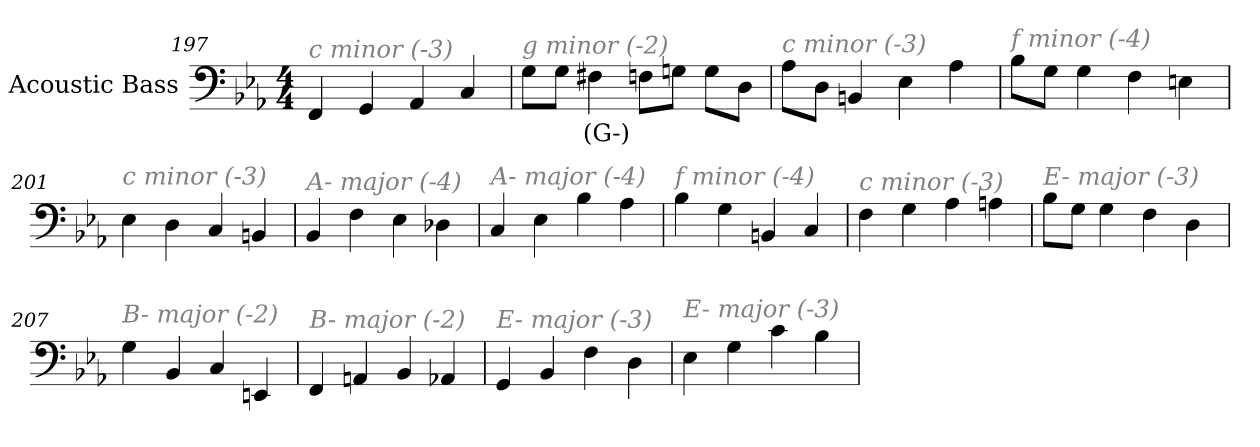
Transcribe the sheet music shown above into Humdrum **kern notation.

**kern	**text
*part1	*part1
*staff1	*staff1
*I"Acoustic Bass	*
*clefF4	*
*ITrd7c12	*
*k[b-e-a-]	*
*E-:	*
*M4/4	*
=197	=197
!LO:TX:i:color=#808080:t=c minor (-3)	!
4FFF	.
4GGG	.
4AAA-	.
4CC	.
=198	=198
!LO:TX:i:color=#808080:t=g minor (-2)	!
8GGL	.
8GGJ	.
4FF#Xi	(G-)
8FFL	.
8GGnJ	.
8GGL	.
8DDJ	.
=199	=199
!LO:TX:i:color=#808080:t=c minor (-3)	!
8AA-L	.
8DDJ	.
4BBBn	.
4EE-	.
4AA-	.
=200	=200
!LO:TX:i:color=#808080:t=f minor (-4)	!
8BB-L	.
8GGJ	.
4GG	.
4FF	.
4EEn	.
=201	=201
!LO:TX:i:color=#808080:t=c minor (-3)	!
4EE-	.
4DD	.
4CC	.
4BBBn	.
=202	=202
!LO:TX:i:color=#808080:t=A- major (-4)	!
4BBB-	.
4FF	.
4EE-	.
4DD-X	.
=203	=203
!LO:TX:i:color=#808080:t=A- major (-4)	!
4CC	.
4EE-	.
4BB-	.
4AA-	.
=204	=204
!LO:TX:i:color=#808080:t=f minor (-4)	!
4BB-	.
4GG	.
4BBBn	.
4CC	.
=205	=205
!LO:TX:i:color=#808080:t=c minor (-3)	!
4FF	.
4GG	.
4AA-	.
4AAn	.
=206	=206
!LO:TX:i:color=#808080:t=E- major (-3)	!
8BB-L	.
8GGJ	.
4GG	.
4FF	.
4DD	.
=207	=207
!LO:TX:i:color=#808080:t=B- major (-2)	!
4GG	.
4BBB-	.
4CC	.
4EEEn	.
=208	=208
!LO:TX:i:color=#808080:t=B- major (-2)	!
4FFF	.
4AAAn	.
4BBB-	.
4AAA-X	.
=209	=209
!LO:TX:i:color=#808080:t=E- major (-3)	!
4GGG	.
4BBB-	.
4FF	.
4DD	.
=210	=210
!LO:TX:i:color=#808080:t=E- major (-3)	!
4EE-	.
4GG	.
4C	.
4BB-	.
=	=
*-	*-
